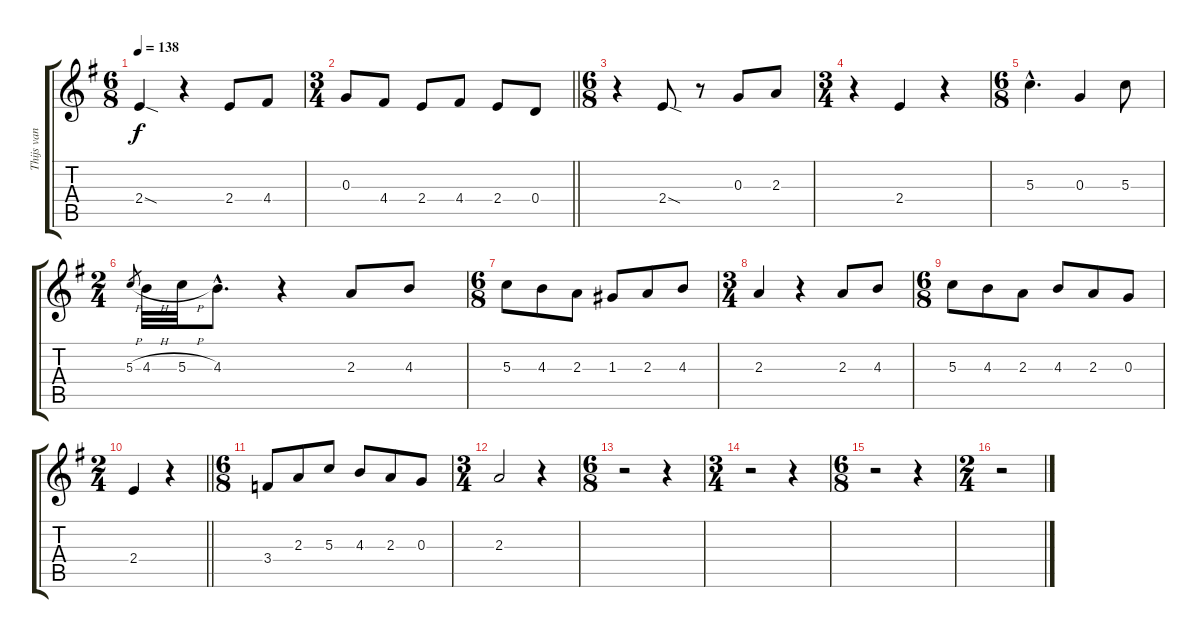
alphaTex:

\track ("Thijs van Leer Flute" "Thijs van ") {instrument flute}
\staff {score tabs}
\tuning (E5 B4 G4 D4 A3 E3) {hide}
\ts (6 8)
\tempo 138
\clef g2
\ks g
2.4{sod}.4{dy f} r.4 2.4.8 4.4.8 |
\ts (3 4)
\barLineRight lightlight
0.3.8 4.4.8 2.4.8 4.4.8 2.4.8 0.4.8 |
\ts (6 8)
r.4 2.4{sod}.8 r.8 0.3.8 2.3.8 |
\ts (3 4)
r.4 2.4.4 r.4 |
\ts (6 8)
5.3{hac}.4{d} 0.3.4 5.3.8 |
\ts (2 4)
5.3{h}.8{gr} 4.3{h}.32 5.3{h}.32 4.3{hac}.8{d} r.4 2.3.8 4.3.8 |
\ts (6 8)
5.3.8 4.3.8 2.3.8 1.3.8 2.3.8 4.3.8 |
\ts (3 4)
2.3.4 r.4 2.3.8 4.3.8 |
\ts (6 8)
5.3.8 4.3.8 2.3.8 4.3.8 2.3.8 0.3.8 |
\ts (2 4)
\barLineRight lightlight
2.4.4 r.4 |
\ts (6 8)
3.4.8 2.3.8 5.3.8 4.3.8 2.3.8 0.3.8 |
\ts (3 4)
2.3.2 r.4 |
\ts (6 8)
r.2 r.4 |
\ts (3 4)
r.2 r.4 |
\ts (6 8)
r.2 r.4 |
\ts (2 4)
r.2
